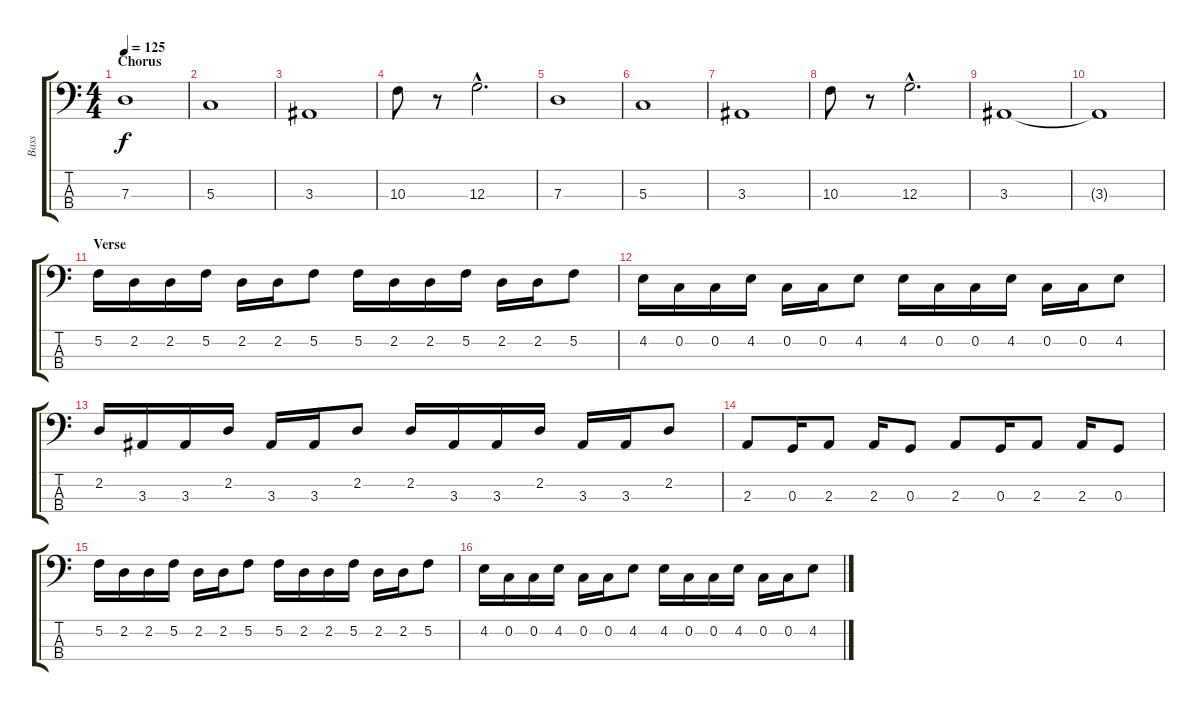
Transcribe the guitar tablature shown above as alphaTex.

\track ("Bass" "Bass") {instrument electricbassfinger}
\staff {score tabs}
\tuning (F2 C2 G1 D1) {hide}
\ts (4 4)
\section ("" "Chorus")
\tempo 125
\clef f4
\ks c
7.3.1{dy f} |
5.3.1 |
3.3.1 |
10.3.8 r.8 12.3{hac}.2{d} |
7.3.1 |
5.3.1 |
3.3.1 |
10.3.8 r.8 12.3{hac}.2{d} |
3.3.1 |
3.3{t}.1 |
\section ("" "Verse")
5.2.16 2.2.16 2.2.16 5.2.16 2.2.16 2.2.16 5.2.8 5.2.16 2.2.16 2.2.16 5.2.16 2.2.16 2.2.16 5.2.8 |
4.2.16 0.2.16 0.2.16 4.2.16 0.2.16 0.2.16 4.2.8 4.2.16 0.2.16 0.2.16 4.2.16 0.2.16 0.2.16 4.2.8 |
2.2.16 3.3.16 3.3.16 2.2.16 3.3.16 3.3.16 2.2.8 2.2.16 3.3.16 3.3.16 2.2.16 3.3.16 3.3.16 2.2.8 |
2.3.8 0.3.16 2.3.8 2.3.16 0.3.8 2.3.8 0.3.16 2.3.8 2.3.16 0.3.8 |
5.2.16 2.2.16 2.2.16 5.2.16 2.2.16 2.2.16 5.2.8 5.2.16 2.2.16 2.2.16 5.2.16 2.2.16 2.2.16 5.2.8 |
4.2.16 0.2.16 0.2.16 4.2.16 0.2.16 0.2.16 4.2.8 4.2.16 0.2.16 0.2.16 4.2.16 0.2.16 0.2.16 4.2.8
